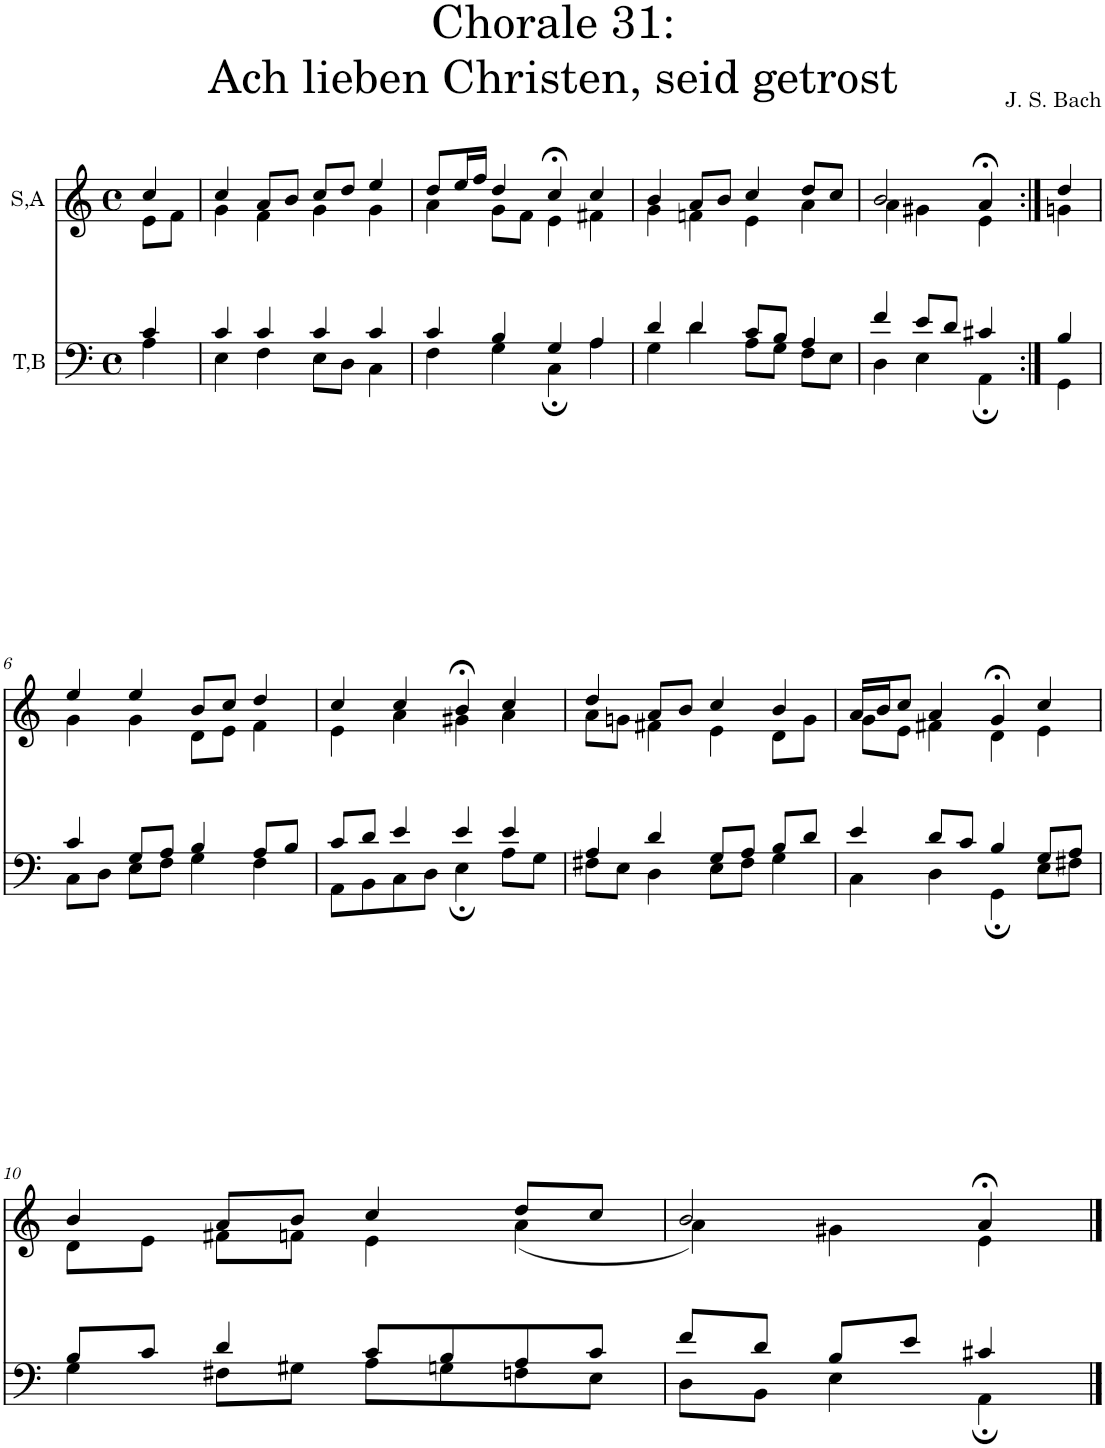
**kern	**kern
*part2	*part1
*staff2	*staff1
*I"T,B	*I"S,A
*clefF4	*clefG2
*k[]	*k[]
*M4/4	*M4/4
*met(c)	*met(c)
=	=
*^	*^
4c/	4A\	4cc/	8e\L
.	.	.	8f\J
=1	=1	=1	=1
4c/	4E\	4cc/	4g\
4c/	4F\	8a/L	4f\
.	.	8b/J	.
4c/	8E\L	8cc/L	4g\
.	8D\J	8dd/J	.
4c/	4C\	4ee/	4g\
=2	=2	=2	=2
4c/	4F\	8dd/L	4a\
.	.	16ee/L	.
.	.	16ff/JJ	.
4B/	4G\	4dd/	8g\L
.	.	.	8f\J
4G/	4C;\	4cc;</	4e\
4A/	4A\	4cc/	4f#X\
=3	=3	=3	=3
4d/	4G\	4b/	4g\
4d/	4d\	8a/L	4fn\
.	.	8b/J	.
8c/L	8A\L	4cc/	4e\
8B/J	8G\J	.	.
4A/	8F\L	8dd/L	4a\
.	8E\J	8cc/J	.
=482	=482	=482	=482
4f/	4D\	2b/	4a\
8e/L	4E\	.	4g#X\
8d/J	.	.	.
4c#X/	4AA;\	4a;</	4e\
=483:|!	=483:|!	=483:|!	=483:|!
4B/	4GG\	4dd/	4gn\
!!LO:LB:g=z	!!
=6	=6	=6	=6
4c/	8C\L	4ee/	4g\
.	8D\J	.	.
8G/L	8E\L	4ee/	4g\
8A/J	8F\J	.	.
4B/	4G\	8b/L	8d\L
.	.	8cc/J	8e\J
8A/L	4F\	4dd/	4f\
8B/J	.	.	.
=7	=7	=7	=7
8c/L	8AA\L	4cc/	4e\
8d/J	8BB\	.	.
4e/	8C\	4cc/	4a\
.	8D\J	.	.
4e/	4E;\	4b;</	4g#X\
4e/	8A\L	4cc/	4a\
.	8G\J	.	.
=8	=8	=8	=8
4A/	8F#X\L	4dd/	8a\L
.	8E\J	.	8gn\J
4d/	4D\	8a/L	4f#X\
.	.	8b/J	.
8G/L	8E\L	4cc/	4e\
8A/J	8F#\J	.	.
8B/L	4G\	4b/	8d\L
8d/J	.	.	8g\J
=9	=9	=9	=9
4e/	4C\	16a/LL	8g\L
.	.	16b/J	.
.	.	8cc/J	8e\J
8d/L	4D\	4a/	4f#X\
8c/J	.	.	.
4B/	4GG;\	4g;</	4d\
8G/L	8E\L	4cc/	4e\
8A/J	8F#X\J	.	.
!!LO:LB:g=z	!!
=10	=10	=10	=10
8B/L	4G\	4b/	8d\L
8c/J	.	.	8e\J
4d/	8F#X\L	8a/L	8f#X\L
.	8G#X\J	8b/J	8fn\J
8c/L	8A\L	4cc/	4e\
8B/	8Gn\	.	.
8A/	8Fn\	8dd/L	(<4a\
8c/J	8E\J	8cc/J	.
=11	=11	=11	=11
8f/L	8D\L	2b/	4a\)
8d/J	8BB\J	.	.
8B/L	4E\	.	4g#X\
8e/J	.	.	.
4c#X/	4AA;\	4a;</	4e\
*v	*v	*	*
*	*v	*v
==	==
*-	*-
